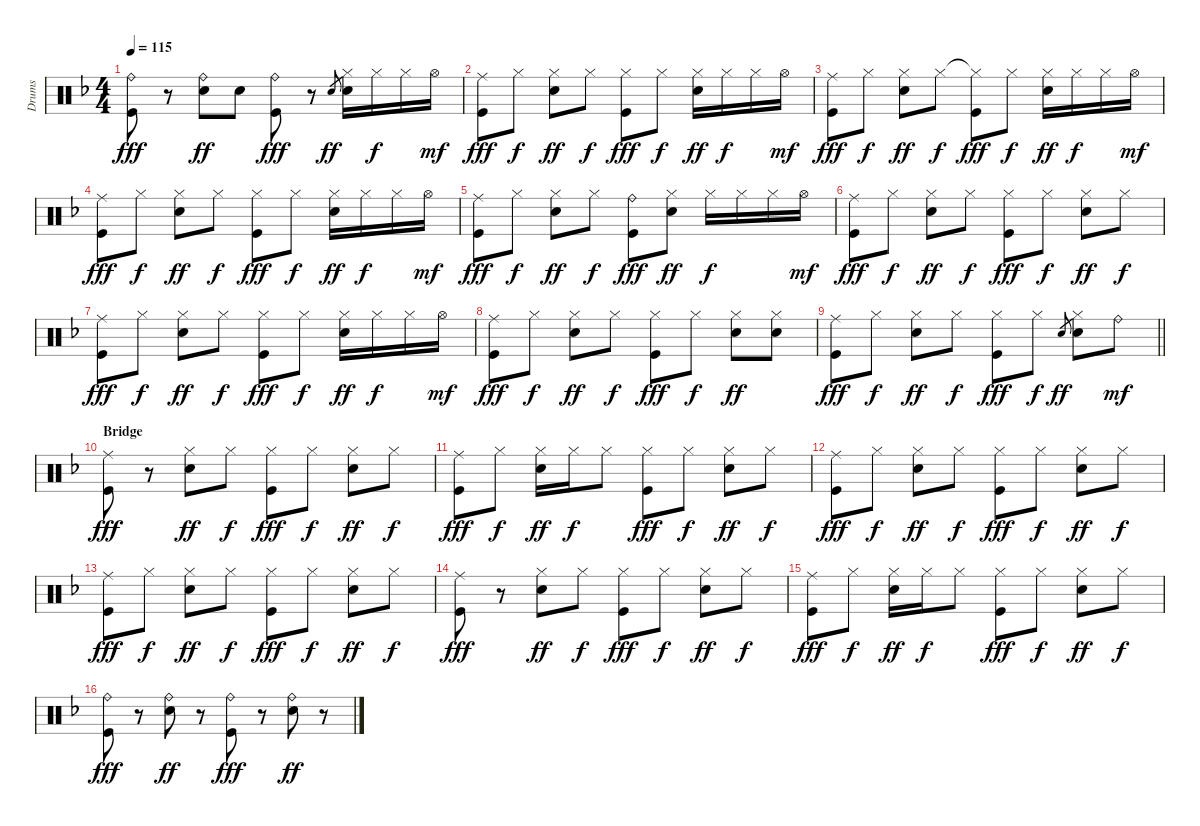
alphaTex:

\track ("Drums" "Drums") {instrument percussion}
\staff {score}
\articulation defaults
\ts (4 4)
\tempo 115
\clef neutral
\ks dminor
("Ride (bell)" "Kick (hit)").8{dy fff} r.8 ("Ride (bell)" "Electric Snare (hit)").8{dy ff} "Electric Snare (hit)".8 ("Ride (bell)" "Kick (hit)").8{dy fff} r.8 "Electric Snare (hit)".8{gr dy ff} ("Hi-Hat (closed)" "Electric Snare (hit)").16 "Hi-Hat (closed)".16{dy f} "Hi-Hat (closed)".16 "Hi-Hat (open)".16{dy mf} |
("Ride (middle)" "Kick (hit)").8{dy fff} "Hi-Hat (closed)".8{dy f} ("Hi-Hat (closed)" "Electric Snare (hit)").8{dy ff} "Hi-Hat (closed)".8{dy f} ("Hi-Hat (closed)" "Kick (hit)").8{dy fff} "Hi-Hat (closed)".8{dy f} ("Hi-Hat (closed)" "Electric Snare (hit)").16{dy ff} "Hi-Hat (closed)".16{dy f} "Hi-Hat (closed)".16 "Hi-Hat (open)".16{dy mf} |
("Ride (middle)" "Kick (hit)").8{dy fff} "Hi-Hat (closed)".8{dy f} ("Hi-Hat (closed)" "Electric Snare (hit)").8{dy ff} "Hi-Hat (closed)".8{dy f} ("Hi-Hat (closed)"{t} "Kick (hit)").8{dy fff} "Hi-Hat (closed)".8{dy f} ("Hi-Hat (closed)" "Electric Snare (hit)").16{dy ff} "Hi-Hat (closed)".16{dy f} "Hi-Hat (closed)".16 "Hi-Hat (open)".16{dy mf} |
("Ride (middle)" "Kick (hit)").8{dy fff} "Hi-Hat (closed)".8{dy f} ("Hi-Hat (closed)" "Electric Snare (hit)").8{dy ff} "Hi-Hat (closed)".8{dy f} ("Hi-Hat (closed)" "Kick (hit)").8{dy fff} "Hi-Hat (closed)".8{dy f} ("Hi-Hat (closed)" "Electric Snare (hit)").16{dy ff} "Hi-Hat (closed)".16{dy f} "Hi-Hat (closed)".16 "Hi-Hat (open)".16{dy mf} |
("Ride (middle)" "Kick (hit)").8{dy fff} "Hi-Hat (closed)".8{dy f} ("Hi-Hat (closed)" "Electric Snare (hit)").8{dy ff} "Hi-Hat (closed)".8{dy f} ("Ride (bell)" "Kick (hit)").8{dy fff} ("Hi-Hat (closed)" "Electric Snare (hit)").8{dy ff} "Hi-Hat (closed)".16{dy f} "Hi-Hat (closed)".16 "Hi-Hat (closed)".16 "Hi-Hat (open)".16{dy mf} |
("Ride (middle)" "Kick (hit)").8{dy fff} "Hi-Hat (closed)".8{dy f} ("Hi-Hat (closed)" "Electric Snare (hit)").8{dy ff} "Hi-Hat (closed)".8{dy f} ("Hi-Hat (closed)" "Kick (hit)").8{dy fff} "Hi-Hat (closed)".8{dy f} ("Hi-Hat (closed)" "Electric Snare (hit)").8{dy ff} "Hi-Hat (closed)".8{dy f} |
("Ride (middle)" "Kick (hit)").8{dy fff} "Hi-Hat (closed)".8{dy f} ("Hi-Hat (closed)" "Electric Snare (hit)").8{dy ff} "Hi-Hat (closed)".8{dy f} ("Hi-Hat (closed)" "Kick (hit)").8{dy fff} "Hi-Hat (closed)".8{dy f} ("Hi-Hat (closed)" "Electric Snare (hit)").16{dy ff} "Hi-Hat (closed)".16{dy f} "Hi-Hat (closed)".16 "Hi-Hat (open)".16{dy mf} |
("Ride (middle)" "Kick (hit)").8{dy fff} "Hi-Hat (closed)".8{dy f} ("Hi-Hat (closed)" "Electric Snare (hit)").8{dy ff} "Hi-Hat (closed)".8{dy f} ("Hi-Hat (closed)" "Kick (hit)").8{dy fff} "Hi-Hat (closed)".8{dy f} ("Hi-Hat (closed)" "Electric Snare (hit)").8{dy ff} ("Hi-Hat (closed)" "Electric Snare (hit)").8 |
\barLineRight lightlight
("Ride (middle)" "Kick (hit)").8{dy fff} "Hi-Hat (closed)".8{dy f} ("Hi-Hat (closed)" "Electric Snare (hit)").8{dy ff} "Hi-Hat (closed)".8{dy f} ("Hi-Hat (closed)" "Kick (hit)").8{dy fff} "Hi-Hat (closed)".8{dy f} "Electric Snare (hit)".8{gr dy ff} ("Hi-Hat (closed)" "Electric Snare (hit)").8 "Ride (bell)".8{dy mf} |
\section ("" "Bridge")
("Ride (middle)" "Kick (hit)").8{dy fff} r.8 ("Hi-Hat (closed)" "Electric Snare (hit)").8{dy ff} "Hi-Hat (closed)".8{dy f} ("Hi-Hat (closed)" "Kick (hit)").8{dy fff} "Hi-Hat (closed)".8{dy f} ("Hi-Hat (closed)" "Electric Snare (hit)").8{dy ff} "Hi-Hat (closed)".8{dy f} |
("Ride (middle)" "Kick (hit)").8{dy fff} "Hi-Hat (closed)".8{dy f} ("Hi-Hat (closed)" "Electric Snare (hit)").16{dy ff} "Hi-Hat (closed)".16{dy f} "Hi-Hat (closed)".8 ("Hi-Hat (closed)" "Kick (hit)").8{dy fff} "Hi-Hat (closed)".8{dy f} ("Hi-Hat (closed)" "Electric Snare (hit)").8{dy ff} "Hi-Hat (closed)".8{dy f} |
("Ride (middle)" "Kick (hit)").8{dy fff} "Hi-Hat (closed)".8{dy f} ("Hi-Hat (closed)" "Electric Snare (hit)").8{dy ff} "Hi-Hat (closed)".8{dy f} ("Hi-Hat (closed)" "Kick (hit)").8{dy fff} "Hi-Hat (closed)".8{dy f} ("Hi-Hat (closed)" "Electric Snare (hit)").8{dy ff} "Hi-Hat (closed)".8{dy f} |
("Ride (middle)" "Kick (hit)").8{dy fff} "Hi-Hat (closed)".8{dy f} ("Hi-Hat (closed)" "Electric Snare (hit)").8{dy ff} "Hi-Hat (closed)".8{dy f} ("Hi-Hat (closed)" "Kick (hit)").8{dy fff} "Hi-Hat (closed)".8{dy f} ("Hi-Hat (closed)" "Electric Snare (hit)").8{dy ff} "Hi-Hat (closed)".8{dy f} |
("Ride (middle)" "Kick (hit)").8{dy fff} r.8 ("Hi-Hat (closed)" "Electric Snare (hit)").8{dy ff} "Hi-Hat (closed)".8{dy f} ("Hi-Hat (closed)" "Kick (hit)").8{dy fff} "Hi-Hat (closed)".8{dy f} ("Hi-Hat (closed)" "Electric Snare (hit)").8{dy ff} "Hi-Hat (closed)".8{dy f} |
("Ride (middle)" "Kick (hit)").8{dy fff} "Hi-Hat (closed)".8{dy f} ("Hi-Hat (closed)" "Electric Snare (hit)").16{dy ff} "Hi-Hat (closed)".16{dy f} "Hi-Hat (closed)".8 ("Hi-Hat (closed)" "Kick (hit)").8{dy fff} "Hi-Hat (closed)".8{dy f} ("Hi-Hat (closed)" "Electric Snare (hit)").8{dy ff} "Hi-Hat (closed)".8{dy f} |
("Ride (bell)" "Kick (hit)").8{dy fff} r.8 ("Ride (bell)" "Electric Snare (hit)").8{dy ff} r.8 ("Ride (bell)" "Kick (hit)").8{dy fff} r.8 ("Ride (bell)" "Electric Snare (hit)").8{dy ff} r.8
